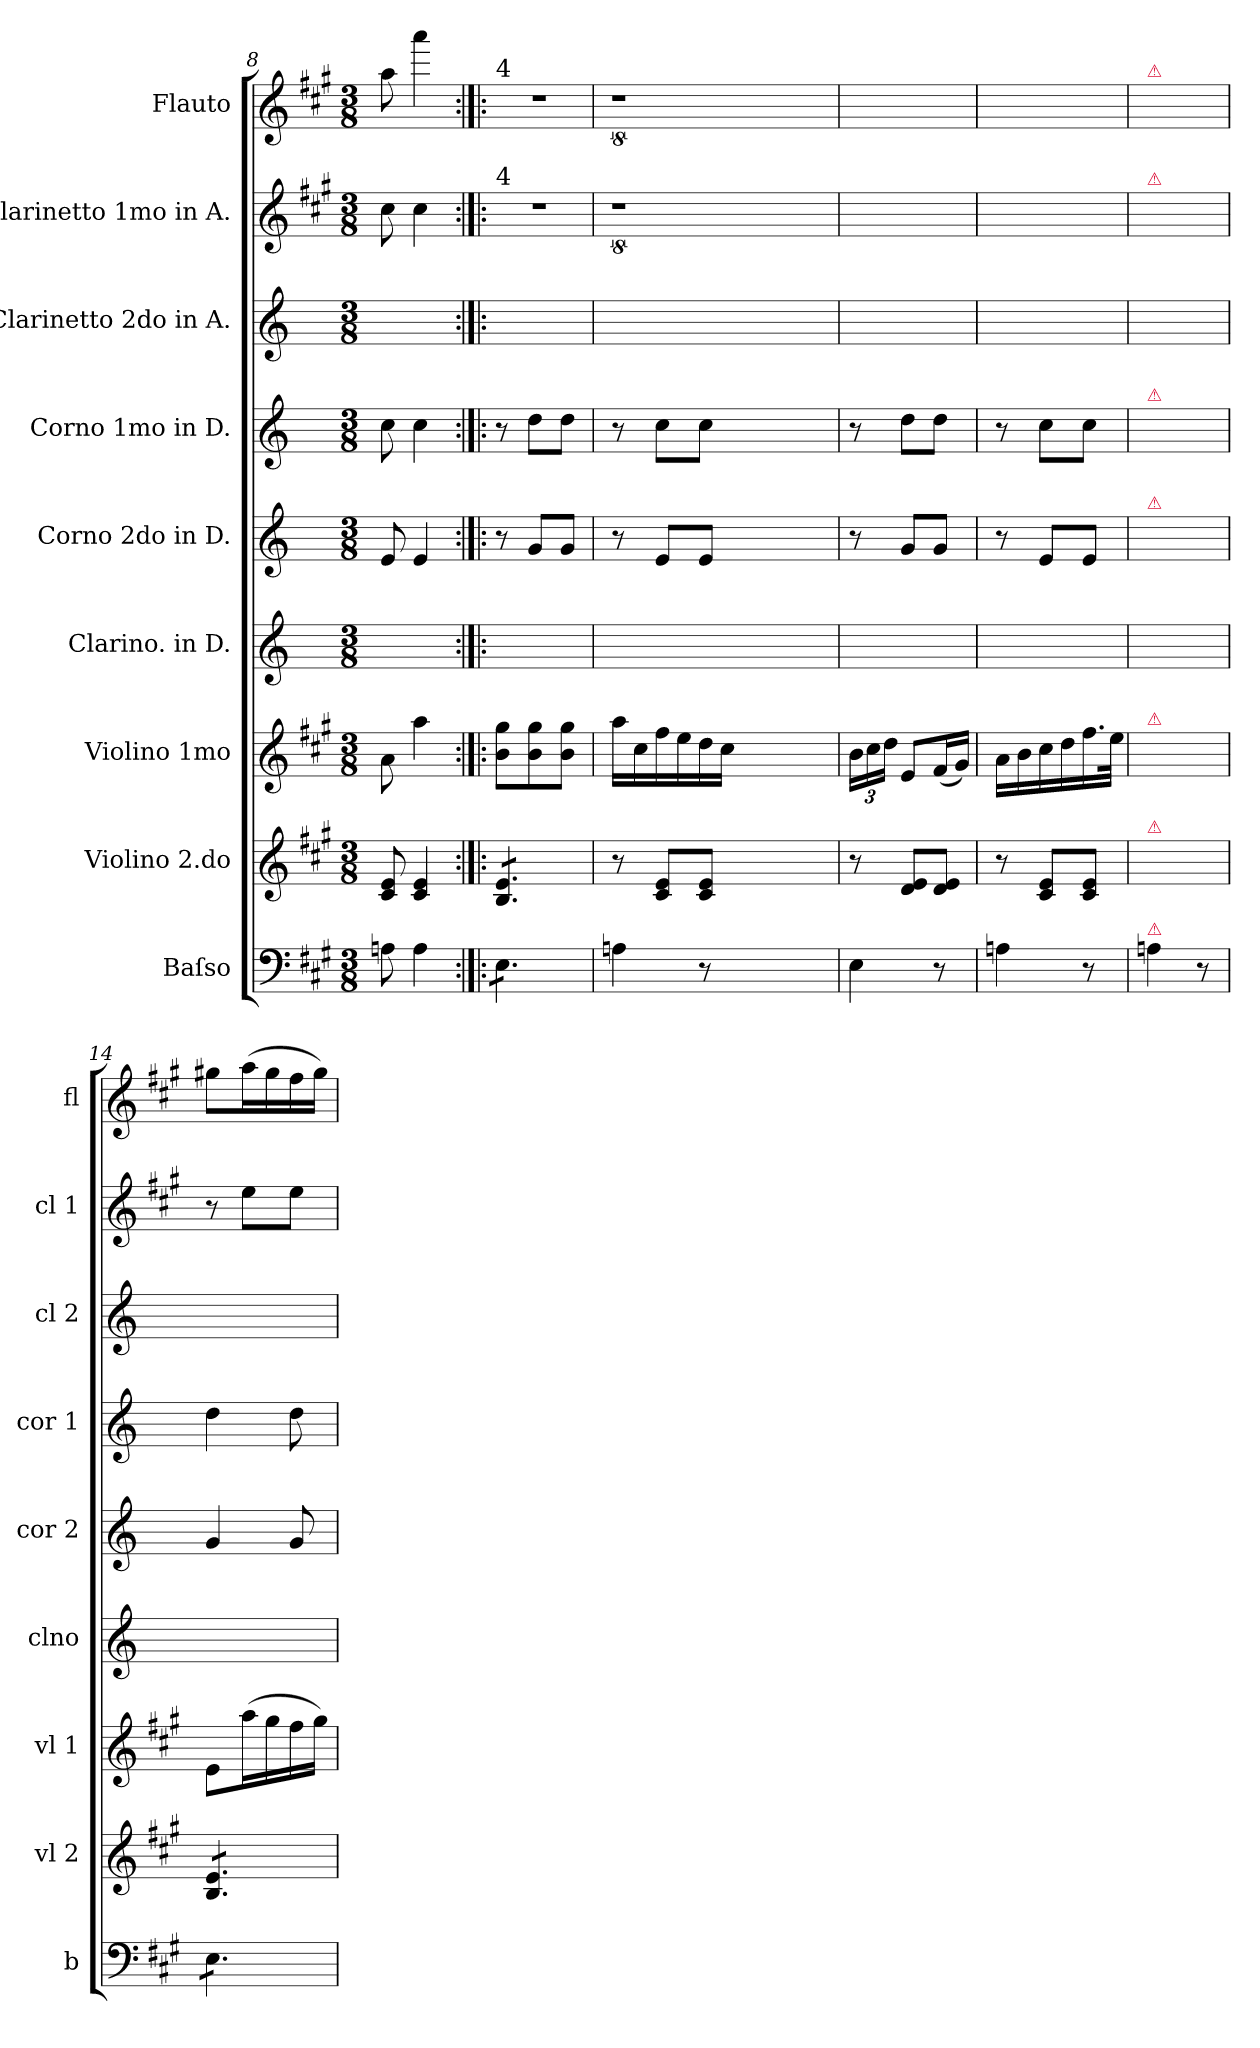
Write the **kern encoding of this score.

**kern	**kern	**kern	**kern	**kern	**kern	**kern	**kern	**kern
*part9	*part8	*part7	*part6	*part5	*part4	*part3	*part2	*part1
*staff9	*staff8	*staff7	*staff6	*staff5	*staff4	*staff3	*staff2	*staff1
*I"Baſso	*I"Violino 2.do	*I"Violino 1mo	*I"Clarino. in D.	*I"Corno 2do in D.	*I"Corno 1mo in D.	*I"Clarinetto 2do in A.	*I"Clarinetto 1mo in A.	*I"Flauto
*I'b	*I'vl 2	*I'vl 1	*I'clno	*I'cor 2	*I'cor 1	*I'cl 2	*I'cl 1	*I'fl
*clefF4	*clefG2	*clefG2	*clefG2	*clefG2	*clefG2	*clefG2	*clefG2	*clefG2
*	*	*	*ITrd-1c-2	*ITrd2c3	*ITrd2c3	*ITrd2c3	*	*
*k[f#c#g#]	*k[f#c#g#]	*k[f#c#g#]	*k[f#c#]	*k[f#c#g#]	*k[f#c#g#]	*k[f#c#g#]	*k[f#c#g#]	*k[f#c#g#]
*A:	*A:	*A:	*	*	*	*	*A:	*A:
*M3/8	*M3/8	*M3/8	*M3/8	*M3/8	*M3/8	*M3/8	*M3/8	*M3/8
=8	=8	=8	=8	=8	=8	=8	=8	=8
8An\	8c#/ 8e/	8a\	4.ryy	8c#/	8a\	4.ryy	8cc#\	8aa\
4A\	4c#/ 4e/	4aa\	.	4c#/	4a\	.	4cc#\	4aaa\
=9:|!|:	=9:|!|:	=9:|!|:	=9:|!|:	=9:|!|:	=9:|!|:	=9:|!|:	=9:|!|:	=9:|!|:
!	!	!	!	!	!	!	!	!LO:TX:a:t=4
!	!	!	!	!	!	!	!LO:TX:a:t=4	!
!LO:TX:a:color=crimson:t=⚠	!	!	!	!	!	!	!	!
*tremolo	*	*	*	*	*	*	*	*
*	*tremolo	*	*	*	*	*	*	*
8E\L	8B/ 8e/L	8b\ 8gg#\L	4.ryy	8r	8r	4.ryy	4.r	4.r
8E\	8B/ 8e/	8b\ 8gg#\	.	8e/L	8b\L	.	.	.
8E\J	8B/ 8e/J	8b\ 8gg#\J	.	8e/J	8b\J	.	.	.
*	*Xtremolo	*	*	*	*	*	*	*
*Xtremolo	*	*	*	*	*	*	*	*
=10	=10	=10	=10	=10	=10	=10	=10	=10
4An\	8r	16aa\LL	4.ryy	8r	8r	4.ryy	8%9r	8%9r
.	.	16cc#\	.	.	.	.	.	.
.	8c#/ 8e/L	16ff#\	.	8c#/L	8a\L	.	.	.
.	.	16ee\	.	.	.	.	.	.
8r	8c#/ 8e/J	16dd\	.	8c#/J	8a\J	.	.	.
.	.	16cc#\JJ	.	.	.	.	.	.
2.ryy	2.ryy	2.ryy	2.ryy	2.ryy	2.ryy	2.ryy	.	.
=11	=11	=11	=11	=11	=11	=11	=11	=11
4E\	8r	24b\LL	4.ryy	8r	8r	4.ryy	4.ryy	4.ryy
.	.	24cc#\	.	.	.	.	.	.
.	.	24dd\JJ	.	.	.	.	.	.
.	8d/ 8e/L	8e/L	.	8e/L	8b\L	.	.	.
8r	8d/ 8e/J	(16f#/L	.	8e/J	8b\J	.	.	.
.	.	16g#/JJ)	.	.	.	.	.	.
=12	=12	=12	=12	=12	=12	=12	=12	=12
4An\	8r	16a\LL	4.ryy	8r	8r	4.ryy	4.ryy	4.ryy
.	.	16b\	.	.	.	.	.	.
.	8c#/ 8e/L	16cc#\	.	8c#/L	8a\L	.	.	.
.	.	16dd\	.	.	.	.	.	.
8r	8c#/ 8e/J	16.ff#\	.	8c#/J	8a\J	.	.	.
.	.	32ee\JJk	.	.	.	.	.	.
=13	=13	=13	=13	=13	=13	=13	=13	=13
!	!	!	!	!	!	!	!	!LO:TX:a:color=crimson:t=⚠
!	!	!	!	!	!	!	!LO:TX:a:color=crimson:t=⚠	!
!	!	!	!	!	!LO:TX:a:color=crimson:t=⚠	!	!	!
!	!	!	!	!LO:TX:a:color=crimson:t=⚠	!	!	!	!
!	!	!LO:TX:a:color=crimson:t=⚠	!	!	!	!	!	!
!	!LO:TX:a:color=crimson:t=⚠	!	!	!	!	!	!	!
!LO:TX:a:color=crimson:t=⚠	!	!	!	!	!	!	!	!
4An\	4.ryy	4.ryy	4.ryy	4.ryy	4.ryy	4.ryy	4.ryy	4.ryy
8r	.	.	.	.	.	.	.	.
=14	=14	=14	=14	=14	=14	=14	=14	=14
*tremolo	*	*	*	*	*	*	*	*
*	*tremolo	*	*	*	*	*	*	*
8E\L	8B/ 8e/L	8e\L	4.ryy	4e/	4b\	4.ryy	8r	8gg#X\L
8E\	8B/ 8e/	(16aa\L	.	.	.	.	8ee\L	(16aa\L
.	.	16gg#\	.	.	.	.	.	16gg#\
8E\J	8B/ 8e/J	16ff#\	.	8e/	8b\	.	8ee\J	16ff#\
*	*Xtremolo	*	*	*	*	*	*	*
*Xtremolo	*	*	*	*	*	*	*	*
.	.	16gg#\JJ)	.	.	.	.	.	16gg#\JJ)
=	=	=	=	=	=	=	=	=
*-	*-	*-	*-	*-	*-	*-	*-	*-
